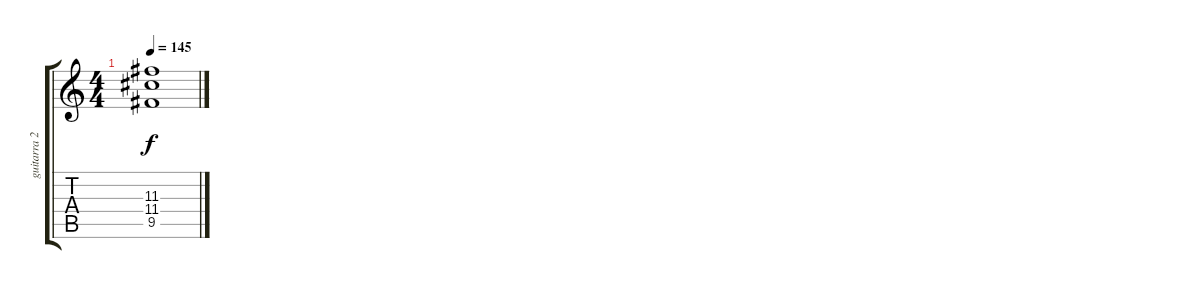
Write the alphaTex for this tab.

\track ("guitarra 2" "guitarra 2") {instrument distortionguitar}
\staff {score tabs}
\tuning (E4 B3 G3 D3 A2 E2) {hide}
\ts (4 4)
\tempo 145
\clef g2
\ks c
(11.3{t} 11.4{t} 9.5{t}).1{dy f}
